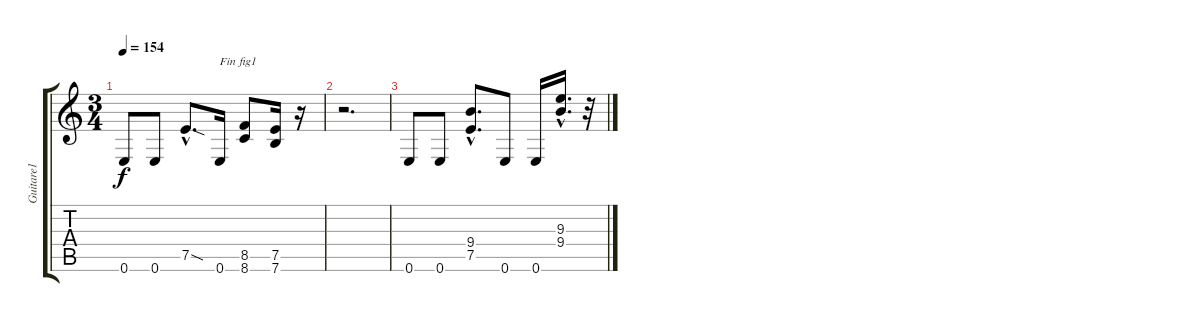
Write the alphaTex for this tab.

\track ("Guitare1" "Guitare1") {instrument overdrivenguitar}
\staff {score tabs}
\tuning (E4 B3 G3 D3 A2 E2) {hide}
\ts (3 4)
\tempo 154
\clef g2
\ks c
0.6.8{dy f} 0.6.8 7.5{sod hac}.8{d} 0.6.16{txt "Fin fig1"} (8.5 8.6).8 (7.5 7.6).16 r.16 |
r.2{d} |
0.6.8 0.6.8 (9.4{hac} 7.5{hac}).8{d} 0.6.8 0.6.16 (9.3{hac} 9.4{hac}).16{d} r.32
